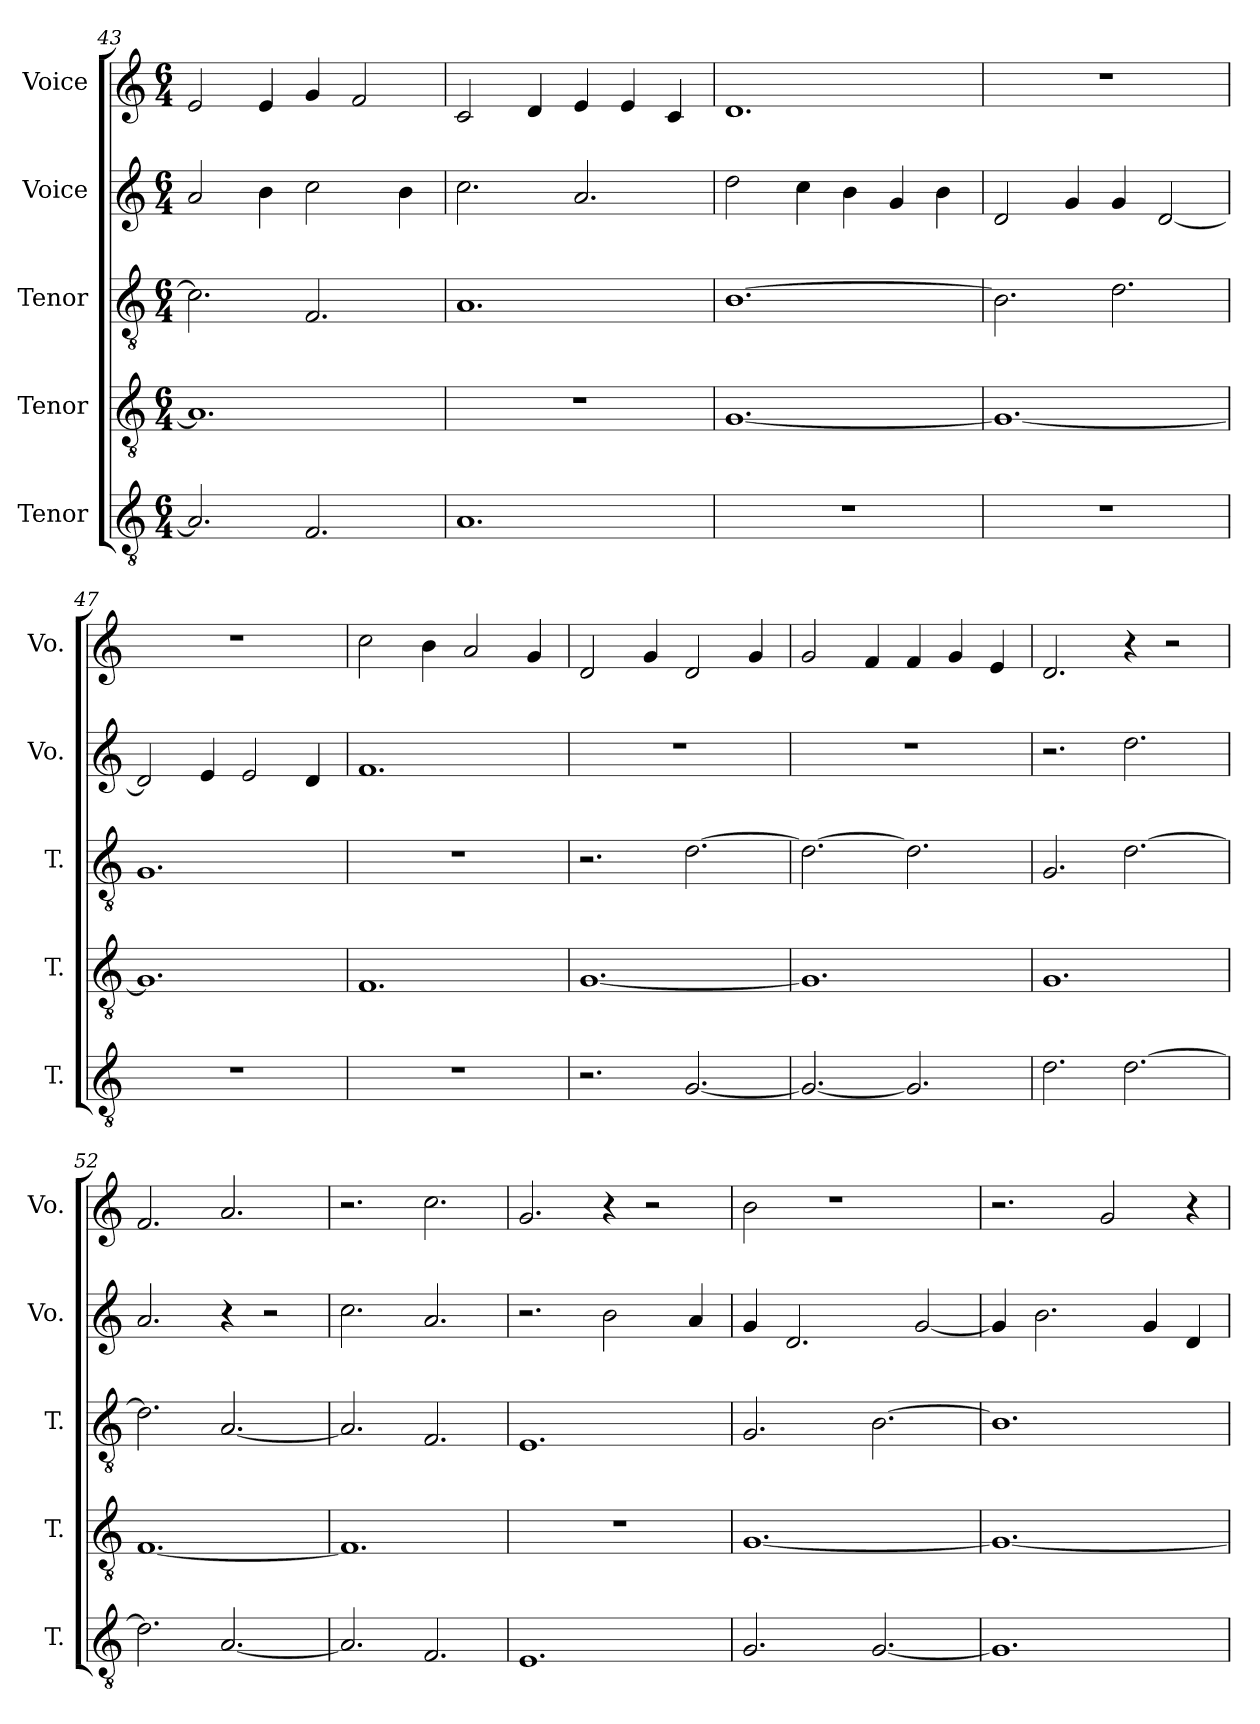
**kern	**kern	**kern	**kern	**kern
*part5	*part4	*part3	*part2	*part1
*staff5	*staff4	*staff3	*staff2	*staff1
*I"Tenor	*I"Tenor	*I"Tenor	*I"Voice	*I"Voice
*I'T.	*I'T.	*I'T.	*I'Vo.	*I'Vo.
*clefGv2	*clefGv2	*clefGv2	*clefG2	*clefG2
*k[]	*k[]	*k[]	*k[]	*k[]
*M6/4	*M6/4	*M6/4	*M6/4	*M6/4
=43	=43	=43	=43	=43
2.A/]	1.A]	2.c\]	2a/	2e/
.	.	.	4b\	4e/
2.F/	.	2.F/	2cc\	4g/
.	.	.	.	2f/
.	.	.	4b\	.
=44	=44	=44	=44	=44
1.A	1.r	1.A	2.cc\	2c/
.	.	.	.	4d/
.	.	.	2.a/	4e/
.	.	.	.	4e/
.	.	.	.	4c/
=45	=45	=45	=45	=45
1.r	[1.G	[1.B	2dd\	1.d
.	.	.	4cc\	.
.	.	.	4b\	.
.	.	.	4g/	.
.	.	.	4b\	.
=46	=46	=46	=46	=46
1.r	1.G_	2.B\]	2d/	1.r
.	.	.	4g/	.
.	.	2.d\	4g/	.
.	.	.	[2d/	.
=47	=47	=47	=47	=47
1.r	1.G]	1.G	2d/]	1.r
.	.	.	4e/	.
.	.	.	2e/	.
.	.	.	4d/	.
=48	=48	=48	=48	=48
1.r	1.F	1.r	1.f	2cc\
.	.	.	.	4b\
.	.	.	.	2a/
.	.	.	.	4g/
!!LO:PB:g=z
=49	=49	=49	=49	=49
2.r	[1.G	2.r	1.r	2d/
.	.	.	.	4g/
[2.G/	.	[2.d\	.	2d/
.	.	.	.	4g/
=50	=50	=50	=50	=50
2.G/_	1.G]	2.d\_	1.r	2g/
.	.	.	.	4f/
2.G/]	.	2.d\]	.	4f/
.	.	.	.	4g/
.	.	.	.	4e/
=51	=51	=51	=51	=51
2.d\	1.G	2.G/	2.r	2.d/
[2.d\	.	[2.d\	2.dd\	4r
.	.	.	.	2r
=52	=52	=52	=52	=52
2.d\]	[1.F	2.d\]	2.a/	2.f/
[2.A/	.	[2.A/	4r	2.a/
.	.	.	2r	.
=53	=53	=53	=53	=53
2.A/]	1.F]	2.A/]	2.cc\	2.r
2.F/	.	2.F/	2.a/	2.cc\
=54	=54	=54	=54	=54
1.E	1.r	1.E	2.r	2.g/
.	.	.	2b\	4r
.	.	.	.	2r
.	.	.	4a/	.
=55	=55	=55	=55	=55
2.G/	[1.G	2.G/	4g/	2b\
.	.	.	2.d/	.
.	.	.	.	1r
[2.G/	.	[2.B\	.	.
.	.	.	[2g/	.
=56	=56	=56	=56	=56
1.G]	1.G_	1.B]	4g/]	2.r
.	.	.	2.b\	.
.	.	.	.	2g/
.	.	.	4g/	.
.	.	.	4d/	4r
=	=	=	=	=
*-	*-	*-	*-	*-
